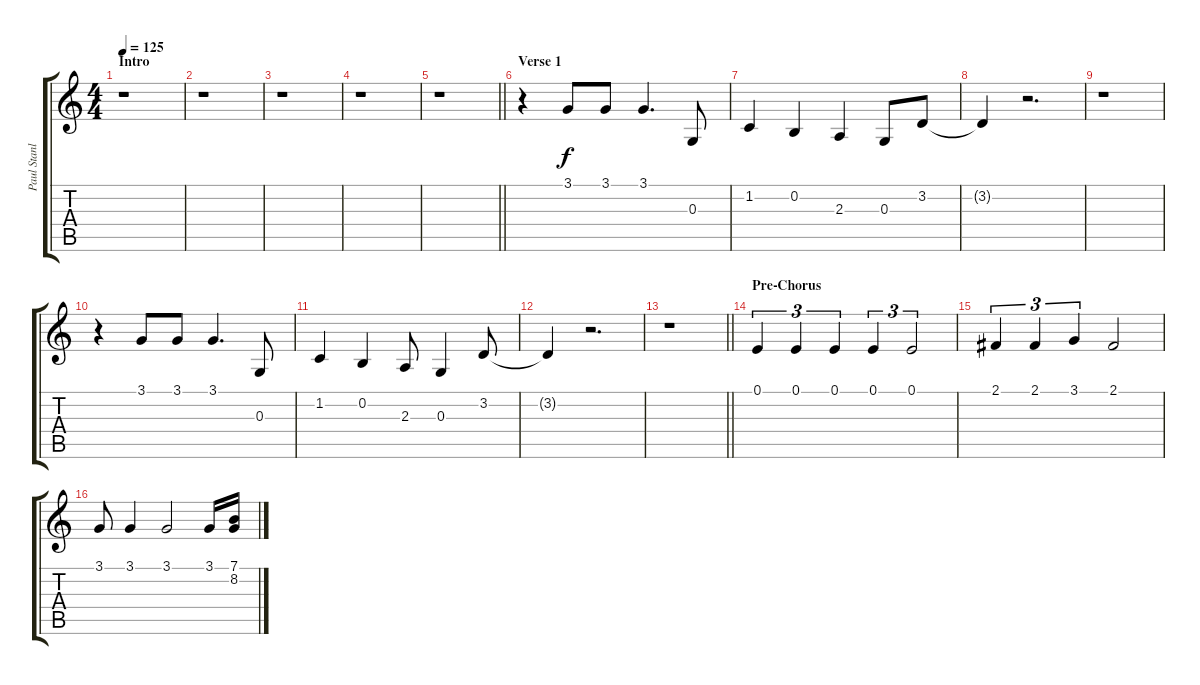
\track ("Paul Stanley" "Paul Stanl") {instrument synthbrass1}
\staff {score tabs}
\tuning (E4 B3 G3 D3 A2 E2) {hide}
\ts (4 4)
\section ("" "Intro")
\tempo 125
\clef g2
\ks c
r.1{dy f instrument synthbrass1} |
r.1 |
r.1 |
r.1 |
\barLineRight lightlight
r.1 |
\section ("" "Verse 1")
r.4 3.1.8 3.1.8 3.1.4{d} 0.3.8 |
1.2.4 0.2.4 2.3.4 0.3.8 3.2.8 |
3.2{t}.4 r.2{d} |
r.1 |
r.4 3.1.8 3.1.8 3.1.4{d} 0.3.8 |
1.2.4 0.2.4 2.3.8 0.3.4 3.2.8 |
3.2{t}.4 r.2{d} |
\barLineRight lightlight
r.1 |
\section ("" "Pre-Chorus")
0.1.4{tu (3 2)} 0.1.4{tu (3 2)} 0.1.4{tu (3 2)} 0.1.4{tu (3 2)} 0.1.2{tu (3 2)} |
2.1.4{tu (3 2)} 2.1.4{tu (3 2)} 3.1.4{tu (3 2)} 2.1.2 |
3.1.8 3.1.4 3.1.2 3.1.16 (7.1 8.2).16
